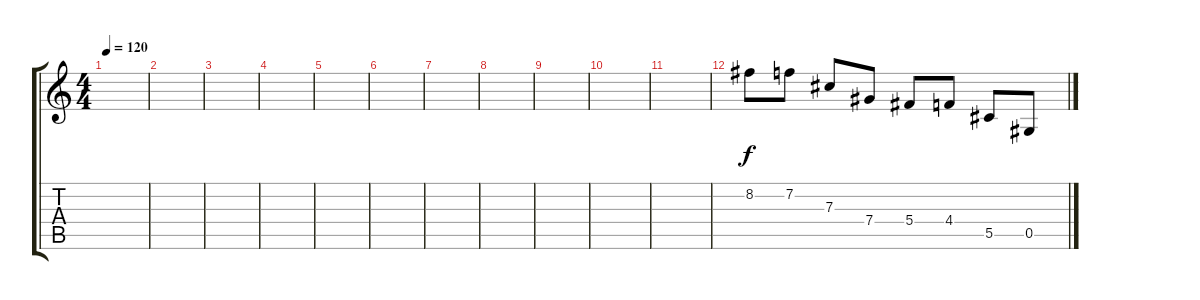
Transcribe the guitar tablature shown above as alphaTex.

\track "" {instrument distortionguitar}
\staff {score tabs}
\tuning (Eb4 Bb3 Gb3 Db3 Ab2 Eb2) {hide}
\ts (4 4)
\tempo 120
\clef g2
\ks c
|
|
|
|
|
|
|
|
|
|
|
8.2.8 7.2.8 7.3.8 7.4.8 5.4.8 4.4.8 5.5.8 0.5.8
